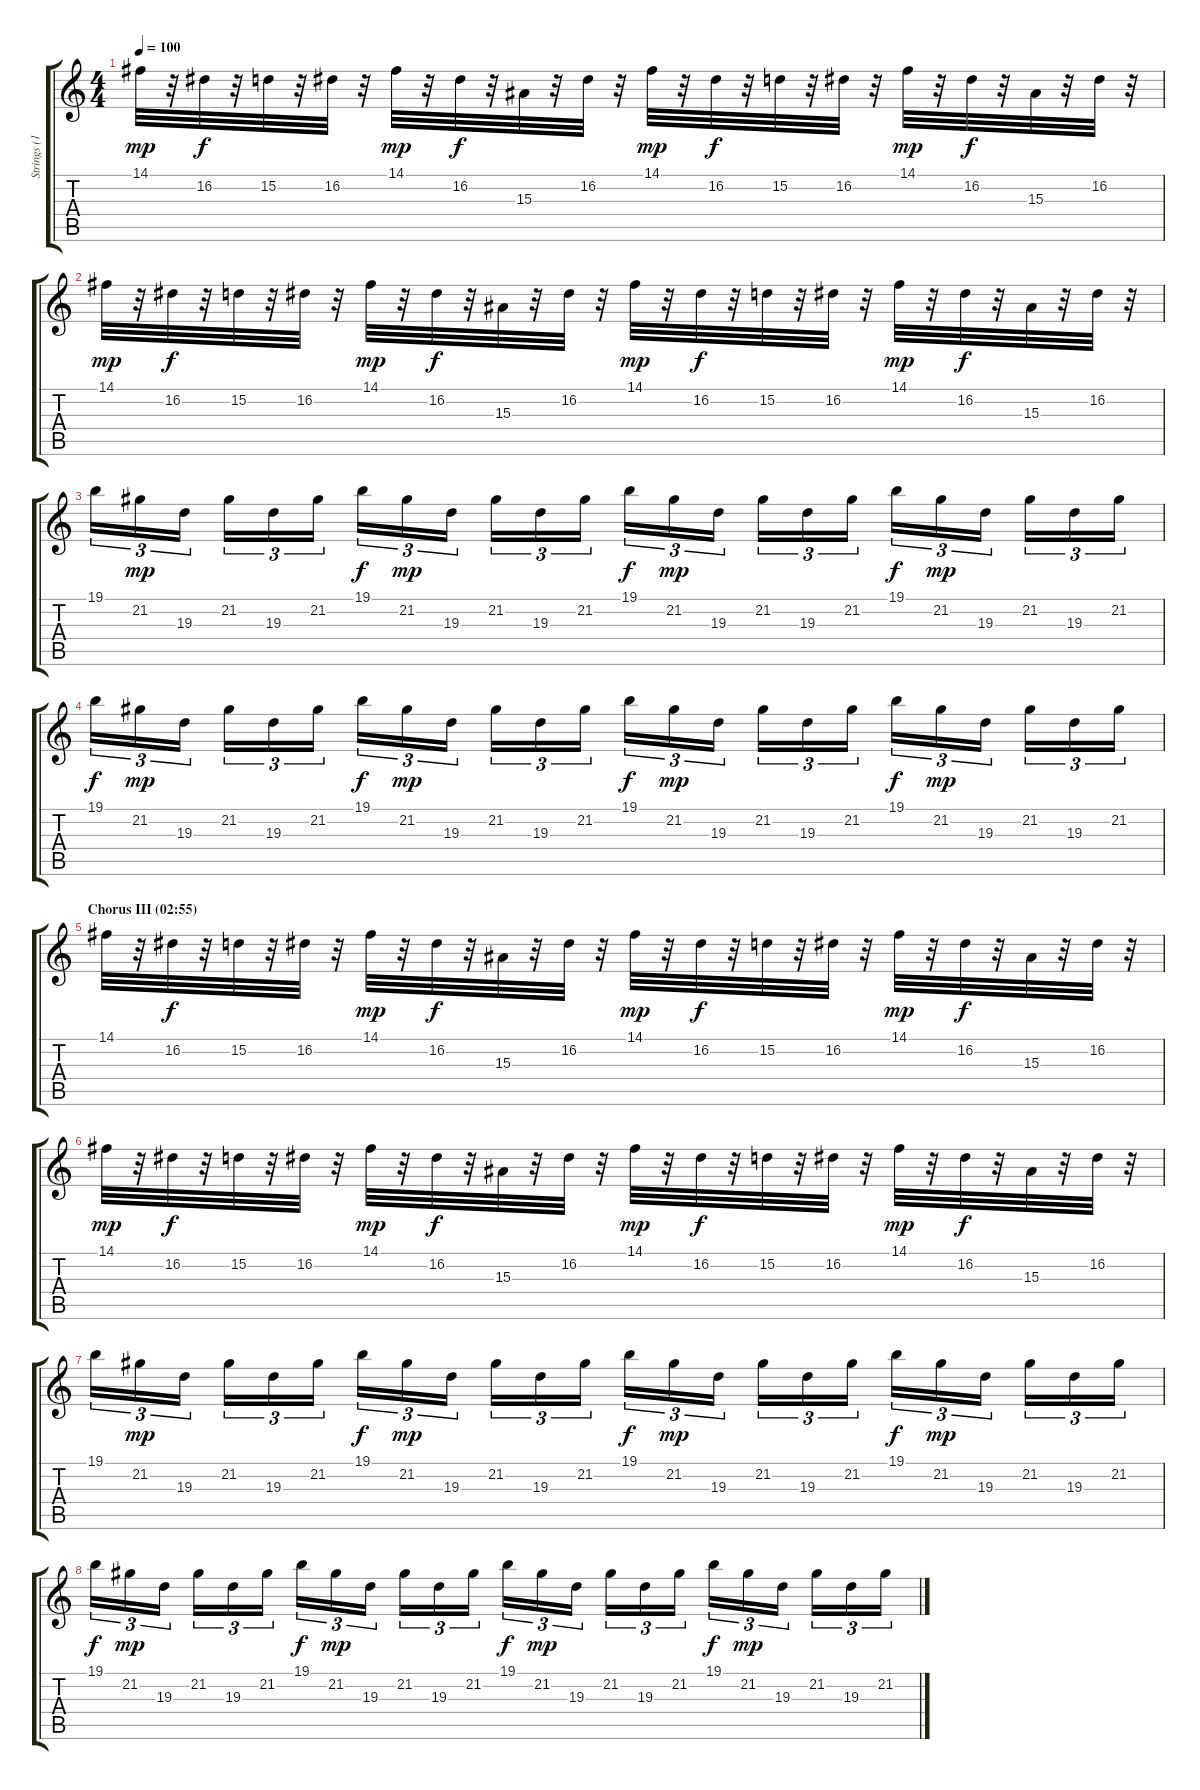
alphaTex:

\track ("Strings (1)" "Strings (1") {instrument violin}
\staff {score tabs}
\tuning (E4 B3 G3 D3 A2 E2) {hide}
\ts (4 4)
\tempo 100
\clef g2
\ks c
14.1.32{dy mp} r.32 16.2.32{dy f} r.32 15.2.32 r.32 16.2.32 r.32 14.1.32{dy mp} r.32 16.2.32{dy f} r.32 15.3.32 r.32 16.2.32 r.32 14.1.32{dy mp} r.32 16.2.32{dy f} r.32 15.2.32 r.32 16.2.32 r.32 14.1.32{dy mp} r.32 16.2.32{dy f} r.32 15.3.32 r.32 16.2.32 r.32 |
14.1.32{dy mp} r.32 16.2.32{dy f} r.32 15.2.32 r.32 16.2.32 r.32 14.1.32{dy mp} r.32 16.2.32{dy f} r.32 15.3.32 r.32 16.2.32 r.32 14.1.32{dy mp} r.32 16.2.32{dy f} r.32 15.2.32 r.32 16.2.32 r.32 14.1.32{dy mp} r.32 16.2.32{dy f} r.32 15.3.32 r.32 16.2.32 r.32 |
19.1.16{tu (3 2)} 21.2.16{tu (3 2) dy mp} 19.3.16{tu (3 2)} 21.2.16{tu (3 2)} 19.3.16{tu (3 2)} 21.2.16{tu (3 2)} 19.1.16{tu (3 2) dy f} 21.2.16{tu (3 2) dy mp} 19.3.16{tu (3 2)} 21.2.16{tu (3 2)} 19.3.16{tu (3 2)} 21.2.16{tu (3 2)} 19.1.16{tu (3 2) dy f} 21.2.16{tu (3 2) dy mp} 19.3.16{tu (3 2)} 21.2.16{tu (3 2)} 19.3.16{tu (3 2)} 21.2.16{tu (3 2)} 19.1.16{tu (3 2) dy f} 21.2.16{tu (3 2) dy mp} 19.3.16{tu (3 2)} 21.2.16{tu (3 2)} 19.3.16{tu (3 2)} 21.2.16{tu (3 2)} |
19.1.16{tu (3 2) dy f} 21.2.16{tu (3 2) dy mp} 19.3.16{tu (3 2)} 21.2.16{tu (3 2)} 19.3.16{tu (3 2)} 21.2.16{tu (3 2)} 19.1.16{tu (3 2) dy f} 21.2.16{tu (3 2) dy mp} 19.3.16{tu (3 2)} 21.2.16{tu (3 2)} 19.3.16{tu (3 2)} 21.2.16{tu (3 2)} 19.1.16{tu (3 2) dy f} 21.2.16{tu (3 2) dy mp} 19.3.16{tu (3 2)} 21.2.16{tu (3 2)} 19.3.16{tu (3 2)} 21.2.16{tu (3 2)} 19.1.16{tu (3 2) dy f} 21.2.16{tu (3 2) dy mp} 19.3.16{tu (3 2)} 21.2.16{tu (3 2)} 19.3.16{tu (3 2)} 21.2.16{tu (3 2)} |
\section ("" "Chorus III (02:55)")
14.1.32 r.32 16.2.32{dy f} r.32 15.2.32 r.32 16.2.32 r.32 14.1.32{dy mp} r.32 16.2.32{dy f} r.32 15.3.32 r.32 16.2.32 r.32 14.1.32{dy mp} r.32 16.2.32{dy f} r.32 15.2.32 r.32 16.2.32 r.32 14.1.32{dy mp} r.32 16.2.32{dy f} r.32 15.3.32 r.32 16.2.32 r.32 |
14.1.32{dy mp} r.32 16.2.32{dy f} r.32 15.2.32 r.32 16.2.32 r.32 14.1.32{dy mp} r.32 16.2.32{dy f} r.32 15.3.32 r.32 16.2.32 r.32 14.1.32{dy mp} r.32 16.2.32{dy f} r.32 15.2.32 r.32 16.2.32 r.32 14.1.32{dy mp} r.32 16.2.32{dy f} r.32 15.3.32 r.32 16.2.32 r.32 |
19.1.16{tu (3 2)} 21.2.16{tu (3 2) dy mp} 19.3.16{tu (3 2)} 21.2.16{tu (3 2)} 19.3.16{tu (3 2)} 21.2.16{tu (3 2)} 19.1.16{tu (3 2) dy f} 21.2.16{tu (3 2) dy mp} 19.3.16{tu (3 2)} 21.2.16{tu (3 2)} 19.3.16{tu (3 2)} 21.2.16{tu (3 2)} 19.1.16{tu (3 2) dy f} 21.2.16{tu (3 2) dy mp} 19.3.16{tu (3 2)} 21.2.16{tu (3 2)} 19.3.16{tu (3 2)} 21.2.16{tu (3 2)} 19.1.16{tu (3 2) dy f} 21.2.16{tu (3 2) dy mp} 19.3.16{tu (3 2)} 21.2.16{tu (3 2)} 19.3.16{tu (3 2)} 21.2.16{tu (3 2)} |
19.1.16{tu (3 2) dy f} 21.2.16{tu (3 2) dy mp} 19.3.16{tu (3 2)} 21.2.16{tu (3 2)} 19.3.16{tu (3 2)} 21.2.16{tu (3 2)} 19.1.16{tu (3 2) dy f} 21.2.16{tu (3 2) dy mp} 19.3.16{tu (3 2)} 21.2.16{tu (3 2)} 19.3.16{tu (3 2)} 21.2.16{tu (3 2)} 19.1.16{tu (3 2) dy f} 21.2.16{tu (3 2) dy mp} 19.3.16{tu (3 2)} 21.2.16{tu (3 2)} 19.3.16{tu (3 2)} 21.2.16{tu (3 2)} 19.1.16{tu (3 2) dy f} 21.2.16{tu (3 2) dy mp} 19.3.16{tu (3 2)} 21.2.16{tu (3 2)} 19.3.16{tu (3 2)} 21.2.16{tu (3 2)}
